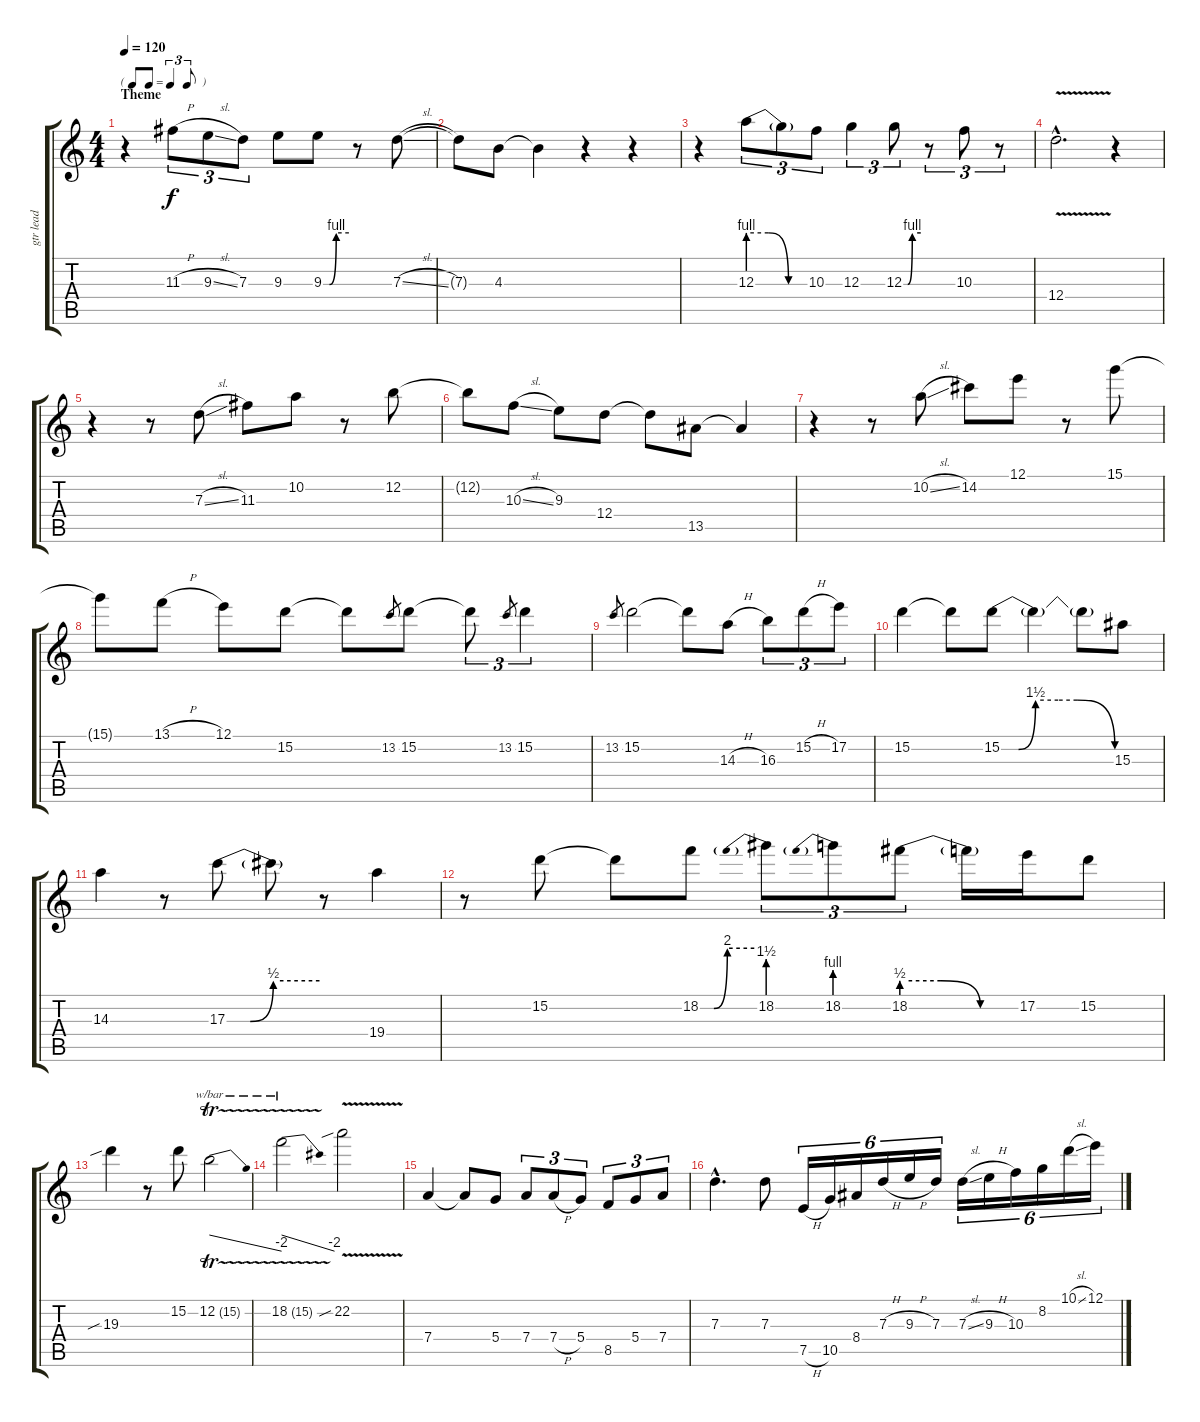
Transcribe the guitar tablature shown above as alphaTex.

\track ("gtr lead" "gtr lead") {instrument distortionguitar}
\staff {score tabs}
\tuning (E4 B3 G3 D3 A2 E2) {hide}
\ts (4 4)
\tf triplet8th
\section ("" "Theme")
\tempo 120
\clef g2
\ks c
r.4{dy f instrument distortionguitar} 11.3{h}.8{tu (3 2)} 9.3{sl}.8{tu (3 2)} 7.3.8{tu (3 2)} 9.3.8 9.3{be (custom 0 0 14 0 30 4 60 4)}.8 r.8 7.3{sl}.8 |
7.3{t}.8 4.3.8 4.3{t}.4 r.4 r.4 |
r.4 12.3{be (custom 0 4 20 4 40 0 60 0)}.8{tu (3 2)} 12.3{t}.8{tu (3 2)} 10.3.8{tu (3 2)} 12.3.4{tu (3 2)} 12.3{be (custom 0 0 14 0 30 4 60 4)}.8{tu (3 2)} r.8{tu (3 2)} 10.3.8{tu (3 2)} r.8{tu (3 2)} |
12.4{v hac}.2{d} r.4 |
r.4 r.8 7.3{sl}.8 11.3.8 10.2.8 r.8 12.2.8 |
12.2{t}.8 10.3{sl}.8 9.3.8 12.4.8 12.4{t}.8 13.5.8 13.5{t}.4 |
r.4 r.8 10.2{sl}.8 14.2.8 12.1.8 r.8 15.1.8 |
15.1{t}.8 13.1{h}.8 12.1.8 15.2.8 15.2{t}.8 13.2.8{gr} 15.2.8 15.2{t}.8{tu (3 2)} 13.2.8{gr} 15.2.4{tu (3 2)} |
13.2.8{gr} 15.2.2 15.2{t}.8 14.3{h}.8 16.3.8{tu (3 2)} 15.2{h}.8{tu (3 2)} 17.2.8{tu (3 2)} |
15.2.4 15.2{t}.8 15.2{be (custom 0 0 9 0 18 6 30 6 40 6 60 0)}.8 15.2{t}.4 15.2{t}.8 15.3.8 |
14.3.4 r.8 17.3{be (custom 0 0 15 0 30 2 60 2)}.8 17.3{t}.8 r.8 19.4.4 |
r.8 15.2.8 15.2{t}.8 18.2{be (custom 0 0 15 0 30 8 60 8)}.8 18.2{be (prebend 0 6 60 6)}.8{tu (3 2)} 18.2{be (prebend 0 4 60 4)}.8{tu (3 2)} 18.2{be (custom 0 2 20 2 40 0 60 0)}.8{tu (3 2)} 18.2{t}.16 17.2.16 15.2.8 |
19.3{sib}.4 r.8 15.2.8 12.2{tr (15 32)}.2{tbe (dive default 0 0 60 -8)} |
18.2{tr (15 32)}.2{tbe (dive default 0 0 60 -8)} 22.2{v sib}.2 |
7.4.4 7.4{t}.8 5.4.8 7.4.8{tu (3 2)} 7.4{h}.8{tu (3 2)} 5.4.8{tu (3 2)} 8.5.8{tu (3 2)} 5.4.8{tu (3 2)} 7.4.8{tu (3 2)} |
7.3{hac}.4{d} 7.3.8 7.5{h}.16{tu (6 4)} 10.5.16{tu (6 4)} 8.4.16{tu (6 4)} 7.3{h}.16{tu (6 4)} 9.3{h}.16{tu (6 4)} 7.3.16{tu (6 4)} 7.3{sl}.16{tu (6 4)} 9.3{h}.16{tu (6 4)} 10.3.16{tu (6 4)} 8.2.16{tu (6 4)} 10.1{sl}.16{tu (6 4)} 12.1{sl}.16{tu (6 4)}
